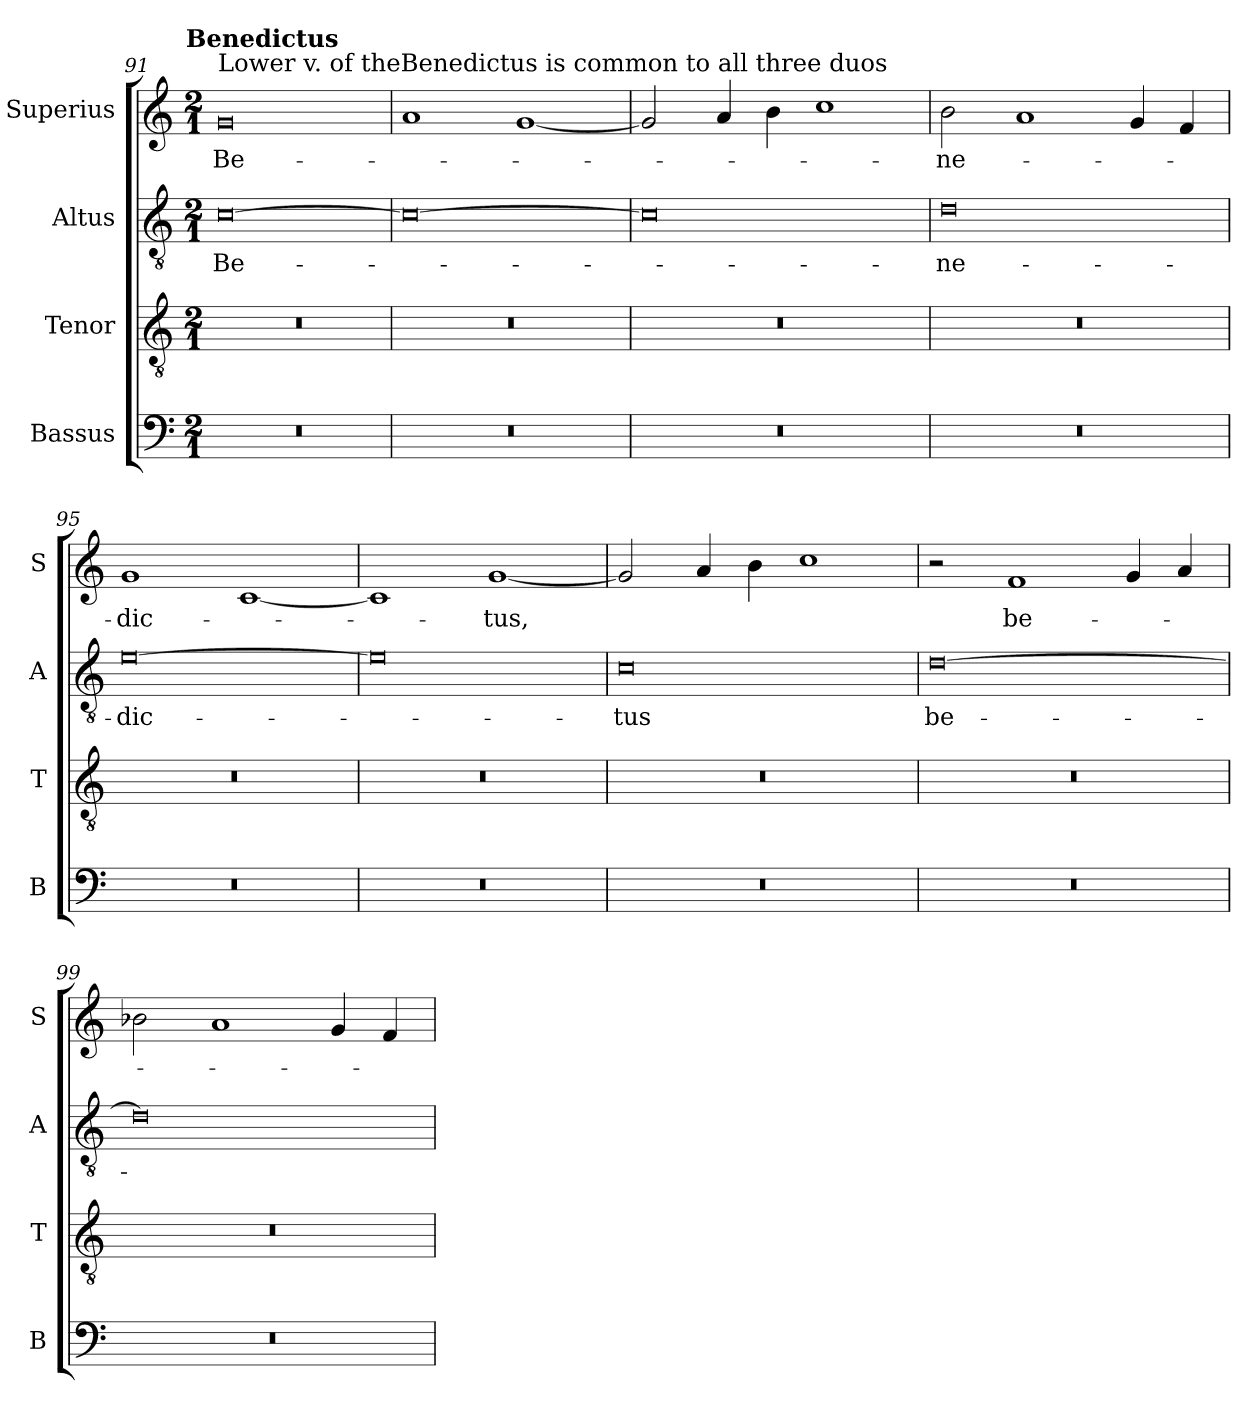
**kern	**kern	**kern	**text	**kern	**text
*part4	*part3	*part2	*part2	*part1	*part1
*staff4	*staff3	*staff2	*staff2	*staff1	*staff1
*I"Bassus	*I"Tenor	*I"Altus	*	*I"Superius	*
*I'B	*I'T	*I'A	*	*I'S	*
!!LO:LB:g=z
*clefF4	*clefGv2	*clefGv2	*	*clefG2	*
*k[]	*k[]	*k[]	*	*k[]	*
!!LO:TX:omd:t=Benedictus
*M2/1	*M2/1	*M2/1	*	*M2/1	*
=91	=91	=91	=91	=91	=91
!	!	!	!	!LO:TX:a:t=Lower v. of theBenedictus is common to all three duos	!
0r	0r	[0c	Be-	0g	Be-
=92	=92	=92	=92	=92	=92
0r	0r	0c_	.	1a	.
.	.	.	.	[1g	.
=93	=93	=93	=93	=93	=93
0r	0r	0c]	.	2g/]	.
.	.	.	.	4a/	.
.	.	.	.	4b\	.
.	.	.	.	1cc	.
=94	=94	=94	=94	=94	=94
0r	0r	0d	-ne-	2b\	-ne-
.	.	.	.	1a	.
.	.	.	.	4g/	.
.	.	.	.	4f/	.
=95	=95	=95	=95	=95	=95
0r	0r	[0e	-dic-	1g	-dic-
.	.	.	.	[1c	.
=96	=96	=96	=96	=96	=96
0r	0r	0e]	.	1c]	.
.	.	.	.	[1g	-tus,
=97	=97	=97	=97	=97	=97
0r	0r	0c	-tus	2g/]	.
.	.	.	.	4a/	.
.	.	.	.	4b\	.
.	.	.	.	1cc	.
=98	=98	=98	=98	=98	=98
0r	0r	[0d	be-	2r	.
.	.	.	.	1f	be-
.	.	.	.	4g/	.
.	.	.	.	4a/	.
=99	=99	=99	=99	=99	=99
0r	0r	0d]	.	2b-X\	.
.	.	.	.	1a	.
.	.	.	.	4g/	.
.	.	.	.	4f/	.
=	=	=	=	=	=
*-	*-	*-	*-	*-	*-
